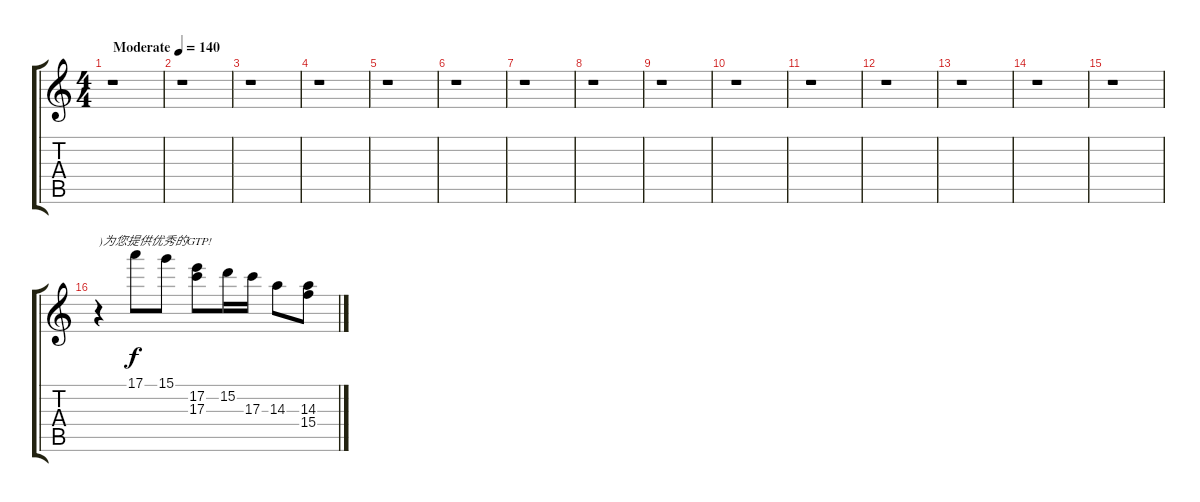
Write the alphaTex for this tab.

\track "" {instrument guitarharmonics}
\staff {score tabs}
\tuning (E4 B3 G3 D3 A2 E2) {hide}
\ts (4 4)
\tempo (140 "Moderate")
\clef g2
\ks c
r.1{dy f instrument guitarharmonics} |
r.1 |
r.1 |
r.1 |
r.1 |
r.1 |
r.1 |
r.1 |
r.1 |
r.1 |
r.1 |
r.1 |
r.1 |
r.1 |
r.1 |
r.4{txt ")为您提供优秀的GTP!"} 17.1.8 15.1.8 (17.2 17.3).8 15.2.16 17.3.16 14.3.8 (14.3 15.4).8
